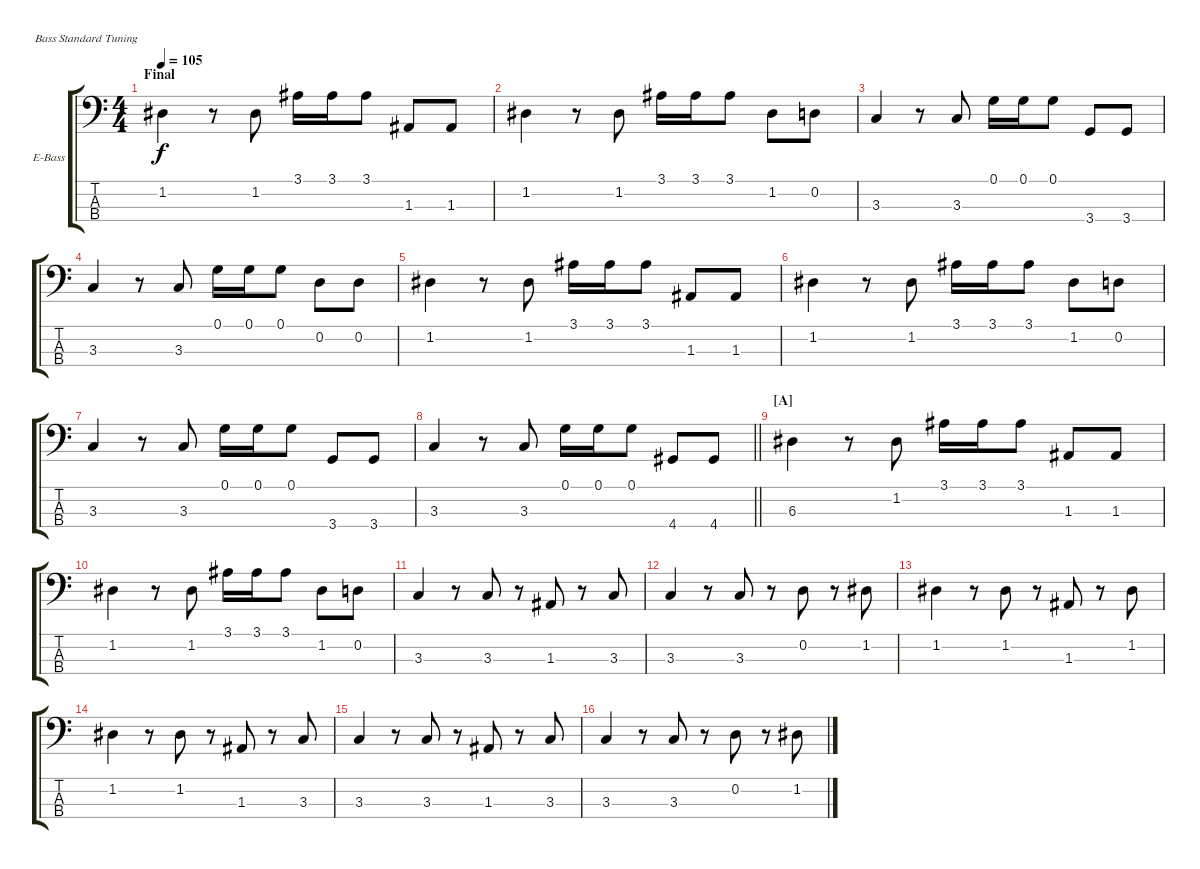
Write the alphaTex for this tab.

\bracketExtendMode groupsimilarinstruments
\firstSystemTrackNameOrientation horizontal
\otherSystemsTrackNameOrientation horizontal
\track ("Electric Bass" "E-Bass") {instrument electricbassfinger}
\staff {score tabs}
\tuning (G2 D2 A1 E1)
\ts (4 4)
\section ("" "Final")
\tempo 105
\clef f4
\ks c
1.2.4{dy f} r.8 1.2.8 3.1.16 3.1.16 3.1.8 1.3.8 1.3.8 |
1.2.4 r.8 1.2.8 3.1.16 3.1.16 3.1.8 1.2.8 0.2.8 |
3.3.4 r.8 3.3.8 0.1.16 0.1.16 0.1.8 3.4.8 3.4.8 |
3.3.4 r.8 3.3.8 0.1.16 0.1.16 0.1.8 0.2.8 0.2.8 |
1.2.4 r.8 1.2.8 3.1.16 3.1.16 3.1.8 1.3.8 1.3.8 |
1.2.4 r.8 1.2.8 3.1.16 3.1.16 3.1.8 1.2.8 0.2.8 |
3.3.4 r.8 3.3.8 0.1.16 0.1.16 0.1.8 3.4.8 3.4.8 |
\barLineRight lightlight
3.3.4 r.8 3.3.8 0.1.16 0.1.16 0.1.8 4.4.8 4.4.8 |
\section ("A" "")
6.3.4 r.8 1.2.8 3.1.16 3.1.16 3.1.8 1.3.8 1.3.8 |
1.2.4 r.8 1.2.8 3.1.16 3.1.16 3.1.8 1.2.8 0.2.8 |
3.3.4 r.8 3.3.8 r.8 1.3.8 r.8 3.3.8 |
3.3.4 r.8 3.3.8 r.8 0.2.8 r.8 1.2.8 |
\section ("" "")
1.2.4 r.8 1.2.8 r.8 1.3.8 r.8 1.2.8 |
1.2.4 r.8 1.2.8 r.8 1.3.8 r.8 3.3.8 |
3.3.4 r.8 3.3.8 r.8 1.3.8 r.8 3.3.8 |
3.3.4 r.8 3.3.8 r.8 0.2.8 r.8 1.2.8
